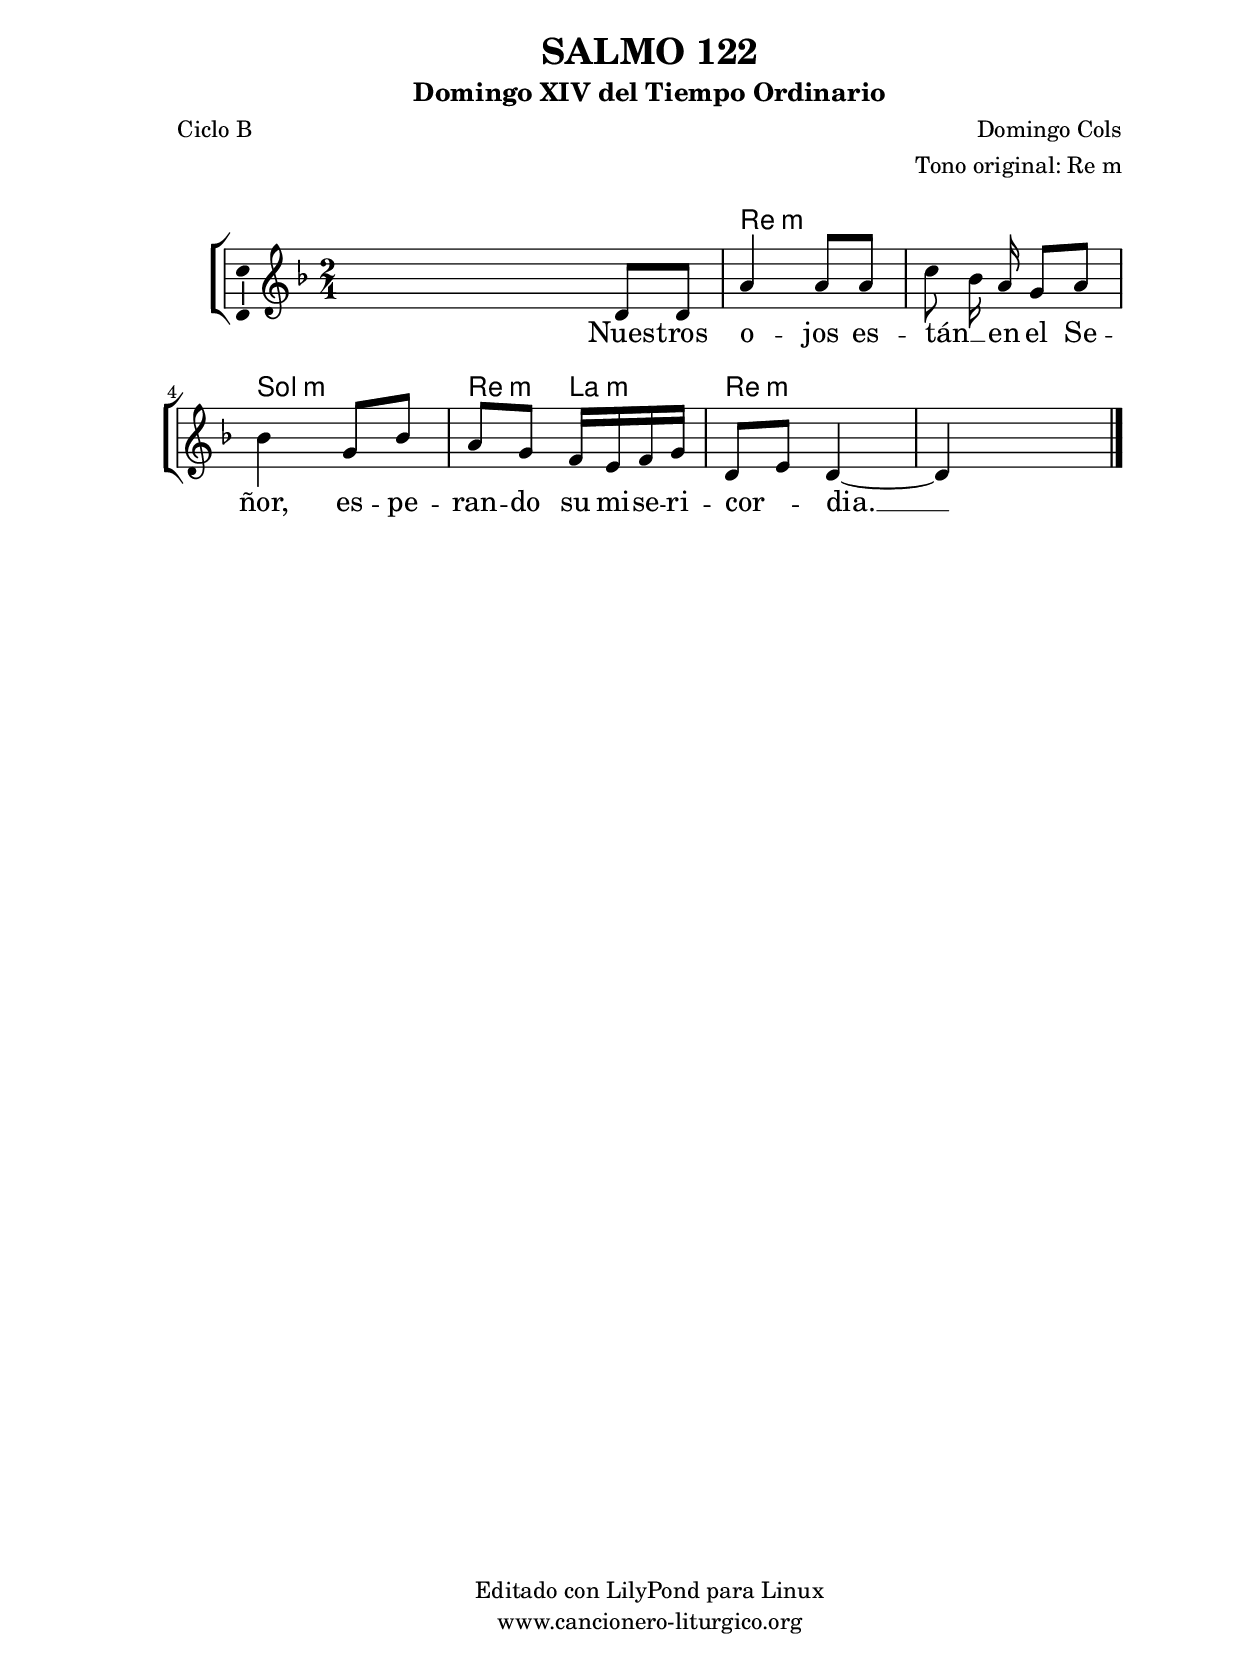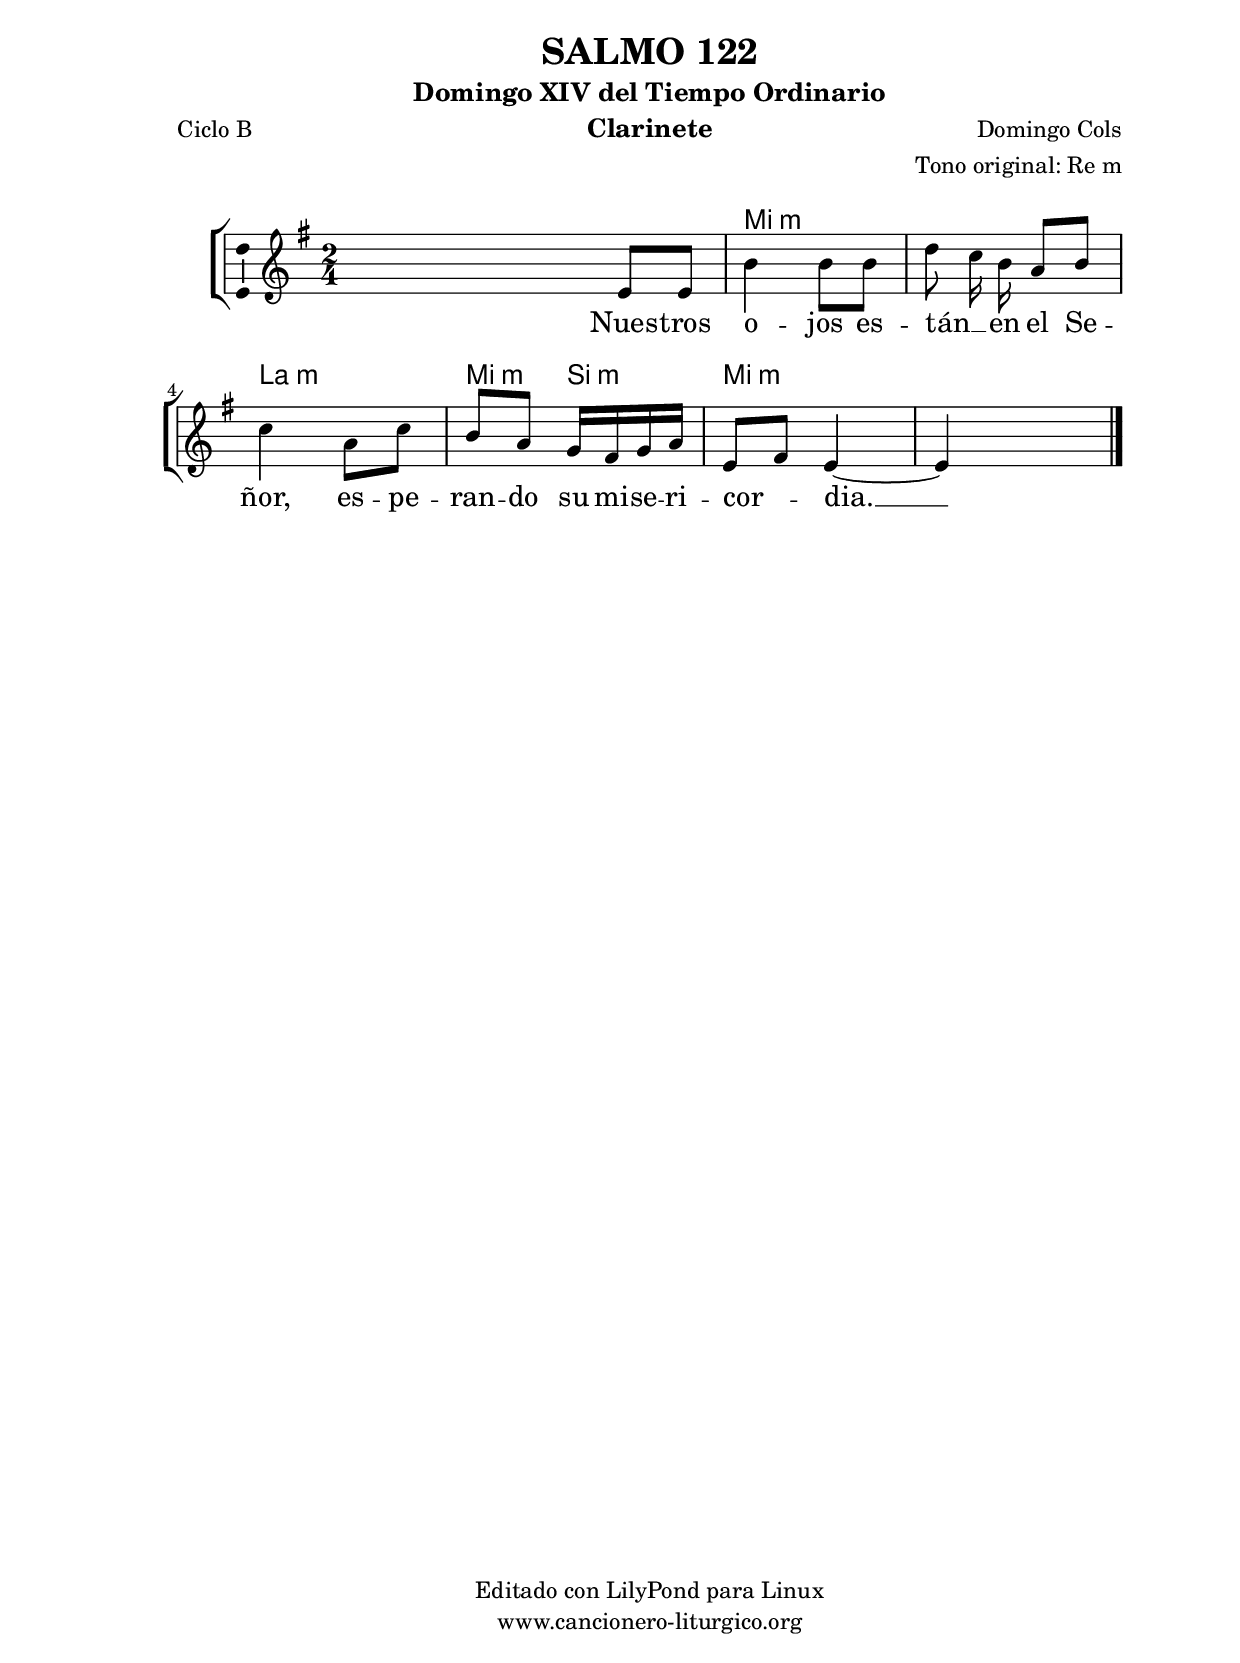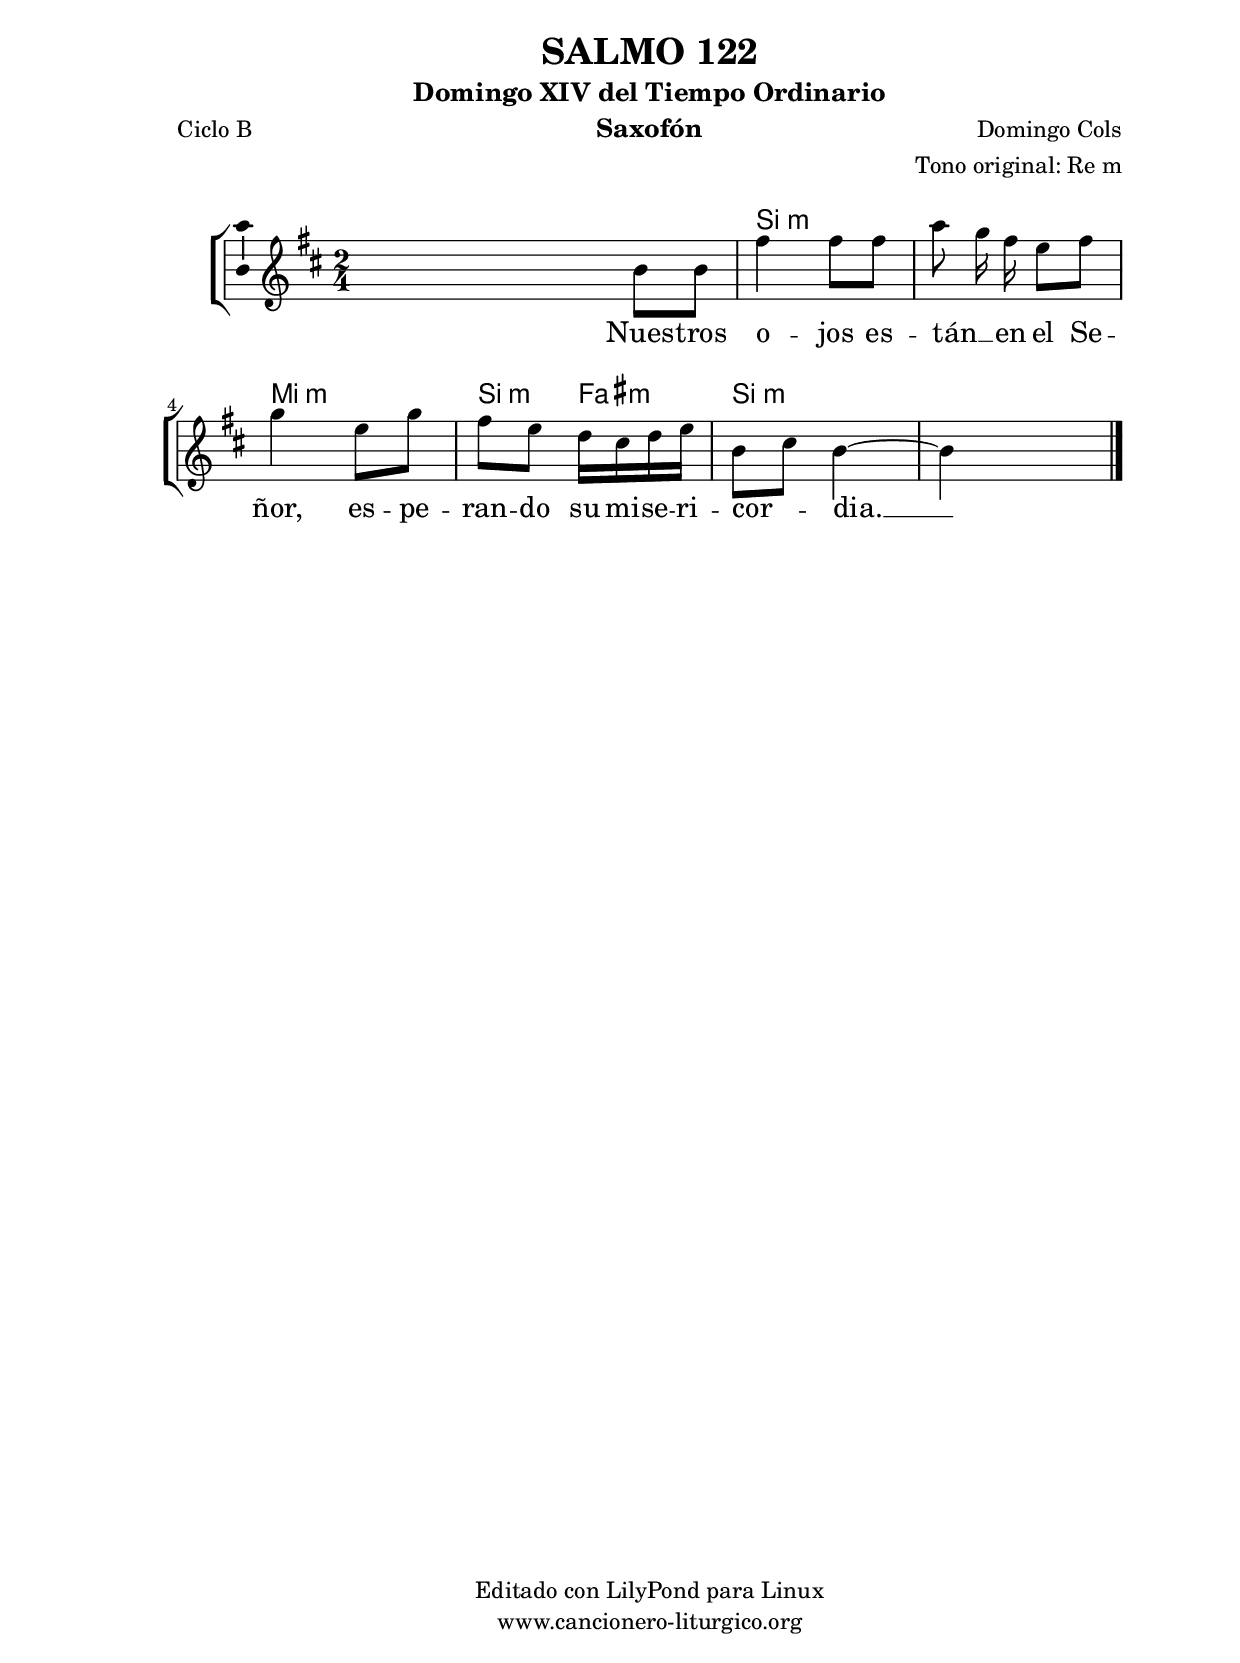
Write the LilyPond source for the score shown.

%
%para convertir .midi en .wav:
%timidity filename.midi -Ow -o finename.wav
%
%
%Para convertir de .wav a .mp3:
%lame -h -m j filename.wav
%
%
%para escuchar el midi:
%timidity nombrefichero.midi
%


%versión de lilypond para la que se ha escrito esta partitura:
\version "2.16.0"

	%Tamaño papel
	#(set-default-paper-size "a4")
	%Tamaño partitura
	#(set-global-staff-size 20)
	%No responde al pulsar sobre una nota
	#(ly:set-option 'point-and-click #f)

%parámetros del encabezamiento:
\header {
	title = "SALMO 122"
	subtitle = "Domingo XIV del Tiempo Ordinario"
	composer = "Domingo Cols"
	poet = "Ciclo B"
	meter = ""
	arranger = "Tono original: Re m"
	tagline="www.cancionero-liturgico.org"
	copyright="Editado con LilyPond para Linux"
	tiempo = "Ordinario"
	usos = "Salmo"
	letra = "Nuestros ojos están en el Señor, esperando su misericordia."
	}

%parámetros asociados al papel:
\paper  {
	oddHeaderMarkup = \markup {\fill-line { \on-the-fly #not-first-page \fromproperty #'header:title \on-the-fly #not-first-page \fromproperty #'header:composer }}
	evenHeaderMarkup = \markup {\fill-line { \fromproperty #'header:composer \fromproperty #'header:title }}
	#(set-paper-size "a4")
	print-page-number = ##f
	first-page-number = 1
	print-first-page-number = ##f
%	head-separation = 3.0 \cm
	top-margin = 2.0 \cm
	bottom-margin = 0.5\cm
%%%	bottom-margin = -1.0\cm
	left-margin = 3.0 \cm
	line-width = 16.0 \cm 
	indent = 8\mm
	interscoreline = 2.\mm
	between-system-space = 15\mm
%	para que las partituras no llenen la hoja:
	ragged-bottom = ##t
%	idem para la última hoja:
	ragged-last-bottom = ##f
%	para que las partituras llenen el ancho del papel:
	ragged-last = ##f
	after-title-space = 2.5 \cm
%page-count=1
%system-count=8

	%Flexible Vertical Spacing
%	markup-markup-spacing =
%	#'((basic-distance . 15) (minimum-distance . 15) (padding . 3))
	markup-system-spacing =
	#'((basic-distance . 15) (minimum-distance . 15) (padding . 3))
	system-system-spacing =
	#'((basic-distance . 15) (minimum-distance . 15) (padding . 3))
	score-system-spacing =
	#'((basic-distance . 15) (minimum-distance . 15) (padding . 5))
%	top-system-spacing = % header
%	#'((basic-distance . 8) (minimum-distance . 0) (padding . 3))
%	top-markup-spacing =
%	#'((basic-distance . 20) (minimum-distance . 20) (padding . 3))
	last-bottom-spacing = % footer
	#'((basic-distance . 5) (minimum-distance . 5) (padding . 3))
%	score-markup-spacing =
%	#'((basic-distance . 16) (minimum-distance . 13) (padding . 3))

	}


%parámetros que afectan a toda la partitura:
global =  {
	%clave de sol (G):
	\clef G
	%armadura:
%	\transpose f d
%%%ERRATA EN CLAVE
	\key d \minor
	\tempo 4=80
	\set Score.tempoHideNote = ##t
	}


acordes = {
	\italianChords
	\chordmode {
%	\transpose f d
{

s2
d2:m d:m g:m d4:m a:m d2:m d:m

	}
	}
}

melodia = 
%	\transpose f d
{
	\relative c'{
	\time 2/4

s4 d8 d
a'4 a8 a
c8 bes16 \noBeam a g8 a
bes4 g8 bes
a8 g f16 e f g
d8 e d4~
d4 s4

	\bar "|."
	}
	}


texto = \lyricmode {
Nues -- tros o -- jos es -- tán __ _ en el Se -- ñor,
es -- pe -- ran -- do su mi -- se -- ri -- cor -- _ dia. __
	}


acordesStaff = \context ChordNames = acordesStaff <<
	\set chordChanges = ##t
	\acordes
	>>


vozStaff = \context Voice = vozStaff
\with {\consists "Ambitus_engraver"}
<<
%	\set Staff.instrumentName = ""
%	\set Staff.shortInstrumentName = ""
%	\set Staff.midiInstrument = #"clarinet"
%	\set Staff.midiInstrument = #"cello"
%	\set Staff.midiInstrument = #"flute"
	\set Staff.midiInstrument = #"electric guitar (jazz)"
%	\set Staff.midiInstrument = #"english horn"
%	\set Staff.midiInstrument = #"violin"
%	\set Staff.midiInstrument = #"glockenspiel"
	\set Staff.midiMinimumVolume = #0.7
	\set Staff.midiMaximumVolume = #0.9
	\global
	\melodia
	>>


textoStaff = \context Lyrics = textoStaff <<
	\lyricsto vozStaff \texto
	>>

\book {
	\score {
		\context ChoirStaff {
			\override StaffGroup.SystemStartBracket #'collapse-height = #1
			\override Score.SystemStartBar #'collapse-height = #1
			<<
			\acordesStaff
			\vozStaff
			\textoStaff
			>>
			}
		\layout {
	    		\context {
				\Lyrics
				\override LyricText #'font-size = #2
				}
	   		 \context {
				\Score
				%fontSize = #3
				\override StaffSymbol #'staff-space = #(magstep +3)
				%\override Beam #'thickness = #0.55
				%\override SpacingSpanner #'spacing-increment = #1.0
				%\override Slur #'height-limit = #1.5
				}
			}
		}
	\score {
		\unfoldRepeats
		\context ChoirStaff {
			<<
			\acordesStaff
			\vozStaff
			>>
			}
		\midi {
	  		\context {
	  			\Score
				tempoWholesPerMinute = #(ly:make-moment 70 4)
				}
			}
		}
	}

%Partitura para clarinete
#(define output-suffix "C")
\book {
	\header{
		instrument = "Clarinete"
		}
	\score {
		\context ChoirStaff {
			\override StaffGroup.SystemStartBracket #'collapse-height = #1
			\override Score.SystemStartBar #'collapse-height = #1
\transpose c d
			<<
			\acordesStaff
			\vozStaff
			\textoStaff
			>>
			}
		\layout {
	    		\context {
				\Lyrics
				\override LyricText #'font-size = #2
				}
	   		 \context {
				\Score
				%fontSize = #3
				\override StaffSymbol #'staff-space = #(magstep +3)
				%\override Beam #'thickness = #0.55
				%\override SpacingSpanner #'spacing-increment = #1.0
				%\override Slur #'height-limit = #1.5
				}
			}
		}
	}

%Partitura para saxofón
#(define output-suffix "S")
\book {
	\header{
		instrument = "Saxofón"
		}
	\score {
		\context ChoirStaff {
			\override StaffGroup.SystemStartBracket #'collapse-height = #1
			\override Score.SystemStartBar #'collapse-height = #1
\transpose c a
			<<
			\acordesStaff
			\vozStaff
			\textoStaff
			>>
			}
		\layout {
	    		\context {
				\Lyrics
				\override LyricText #'font-size = #2
				}
	   		 \context {
				\Score
				%fontSize = #3
				\override StaffSymbol #'staff-space = #(magstep +3)
				%\override Beam #'thickness = #0.55
				%\override SpacingSpanner #'spacing-increment = #1.0
				%\override Slur #'height-limit = #1.5
				}
			}
		}
	}

